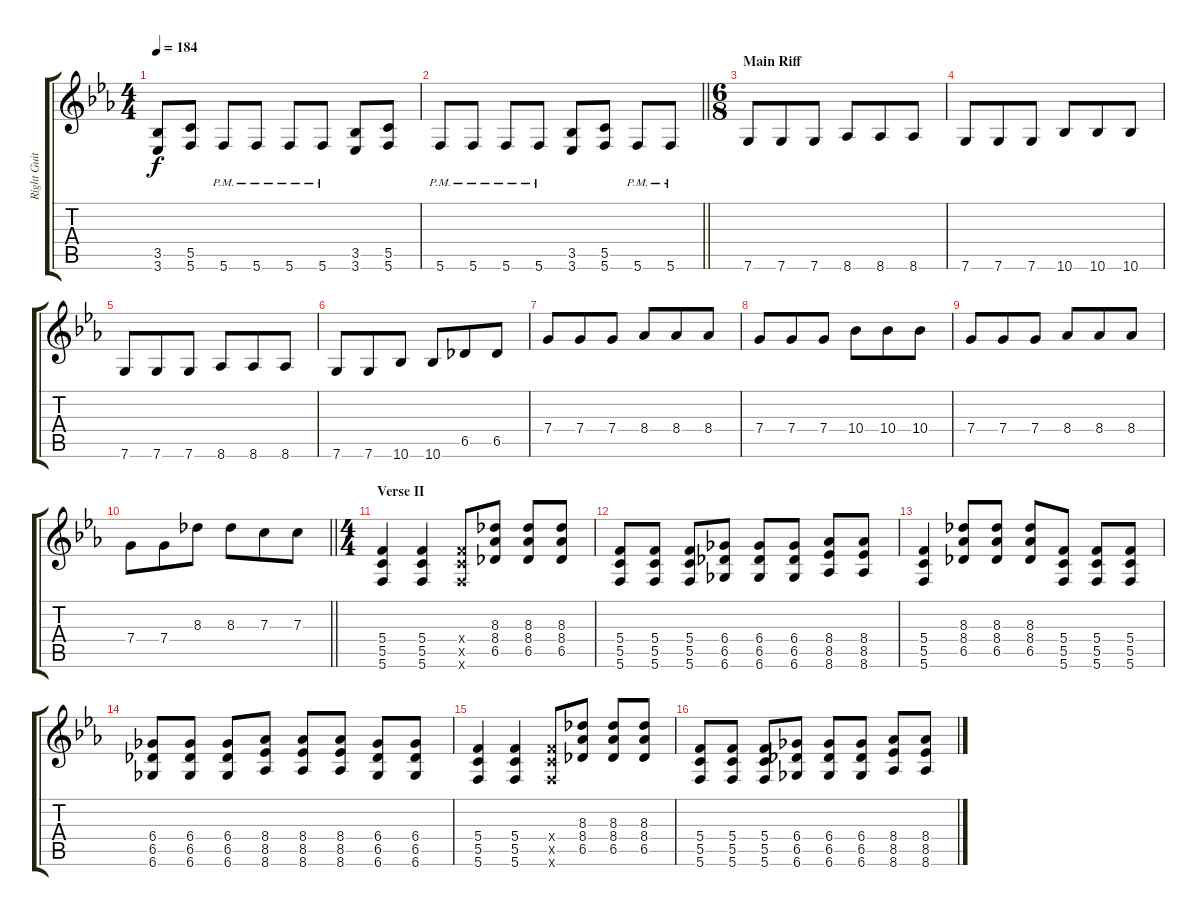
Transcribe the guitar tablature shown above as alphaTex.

\track ("Right Guitar" "Right Guit") {instrument distortionguitar}
\staff {score tabs}
\tuning (D4 A3 F3 C3 G2 C2) {hide}
\ts (4 4)
\tempo 184
\clef g2
\ks eb
(3.5 3.6).8{dy f} (5.5 5.6).8 5.6{pm}.8 5.6{pm}.8 5.6{pm}.8 5.6{pm}.8 (3.5 3.6).8 (5.5 5.6).8 |
\barLineRight lightlight
5.6{pm}.8 5.6{pm}.8 5.6{pm}.8 5.6{pm}.8 (3.5 3.6).8 (5.5 5.6).8 5.6{pm}.8 5.6{pm}.8 |
\ts (6 8)
\section ("" "Main Riff")
7.6.8 7.6.8 7.6.8 8.6.8 8.6.8 8.6.8 |
7.6.8 7.6.8 7.6.8 10.6.8 10.6.8 10.6.8 |
7.6.8 7.6.8 7.6.8 8.6.8 8.6.8 8.6.8 |
7.6.8 7.6.8 10.6.8 10.6.8 6.5.8 6.5.8 |
7.4.8 7.4.8 7.4.8 8.4.8 8.4.8 8.4.8 |
7.4.8 7.4.8 7.4.8 10.4.8 10.4.8 10.4.8 |
7.4.8 7.4.8 7.4.8 8.4.8 8.4.8 8.4.8 |
\barLineRight lightlight
7.4.8 7.4.8 8.3.8 8.3.8 7.3.8 7.3.8 |
\ts (4 4)
\section ("" "Verse II")
(5.4 5.5 5.6).4 (5.4 5.5 5.6).4 (5.4{x} 5.5{x} 5.6{x}).8 (8.3 8.4 6.5).8 (8.3 8.4 6.5).8 (8.3 8.4 6.5).8 |
(5.4 5.5 5.6).8 (5.4 5.5 5.6).8 (5.4 5.5 5.6).8 (6.4 6.5 6.6).8 (6.4 6.5 6.6).8 (6.4 6.5 6.6).8 (8.4 8.5 8.6).8 (8.4 8.5 8.6).8 |
(5.4 5.5 5.6).4 (8.3 8.4 6.5).8 (8.3 8.4 6.5).8 (8.3 8.4 6.5).8 (5.4 5.5 5.6).8 (5.4 5.5 5.6).8 (5.4 5.5 5.6).8 |
(6.4 6.5 6.6).8 (6.4 6.5 6.6).8 (6.4 6.5 6.6).8 (8.4 8.5 8.6).8 (8.4 8.5 8.6).8 (8.4 8.5 8.6).8 (6.4 6.5 6.6).8 (6.4 6.5 6.6).8 |
(5.4 5.5 5.6).4 (5.4 5.5 5.6).4 (5.4{x} 5.5{x} 5.6{x}).8 (8.3 8.4 6.5).8 (8.3 8.4 6.5).8 (8.3 8.4 6.5).8 |
(5.4 5.5 5.6).8 (5.4 5.5 5.6).8 (5.4 5.5 5.6).8 (6.4 6.5 6.6).8 (6.4 6.5 6.6).8 (6.4 6.5 6.6).8 (8.4 8.5 8.6).8 (8.4 8.5 8.6).8
